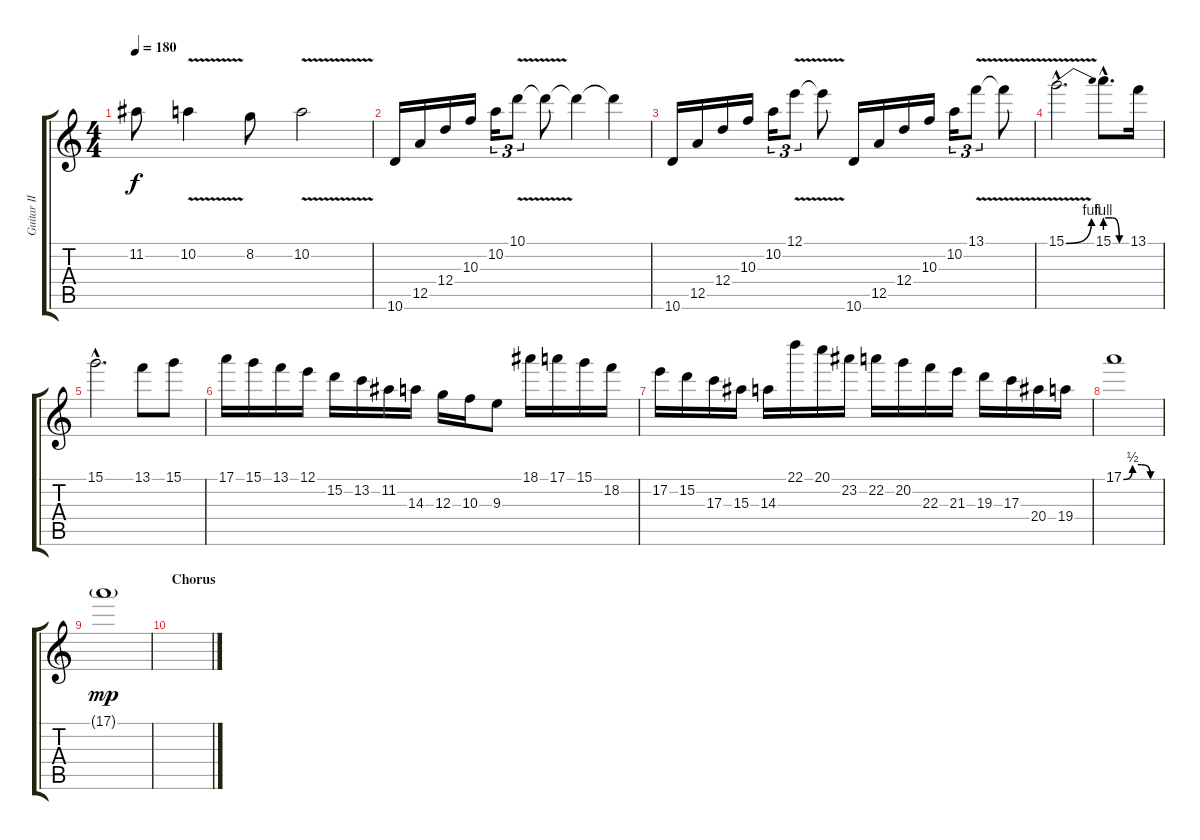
\track ("Guitar II Fill" "Guitar II ") {instrument overdrivenguitar}
\staff {score tabs}
\tuning (E4 B3 G3 D3 A2 E2) {hide}
\ts (4 4)
\tempo 180
\clef g2
\ks c
11.2.8{dy f} 10.2{v}.4 8.2.8 10.2{v}.2 |
10.6.16 12.5.16 12.4.16 10.3.16 10.2.16{tu (3 2)} 10.1{v}.8{tu (3 2)} 10.1{t}.8 10.1{t}.4 10.1{t}.4 |
10.6.16 12.5.16 12.4.16 10.3.16 10.2.16{tu (3 2)} 12.1{v}.8{tu (3 2)} 12.1{t}.8 10.6.16 12.5.16 12.4.16 10.3.16 10.2.16{tu (3 2)} 13.1{v}.8{tu (3 2)} 13.1{t}.8 |
15.1{be (bend 0 0 60 4) v hac}.2{d} 15.1{be (custom 0 4 20 4 40 0 60 0) hac}.8{d} 13.1.16 |
15.1{hac}.2{d} 13.1.8 15.1.8 |
17.1.16 15.1.16 13.1.16 12.1.16 15.2.16 13.2.16 11.2.16 14.3.16 12.3.16 10.3.16 9.3.8 18.1.16 17.1.16 15.1.16 18.2.16 |
17.2.16 15.2.16 17.3.16 15.3.16 14.3.16 22.1.16 20.1.16 23.2.16 22.2.16 20.2.16 22.3.16 21.3.16 19.3.16 17.3.16 20.4.16 19.4.16 |
17.1{be (custom 0 0 15 2 30 2 45 0 60 0)}.1 |
17.1{g}.1{dy mp} |
\section ("" "Chorus")
